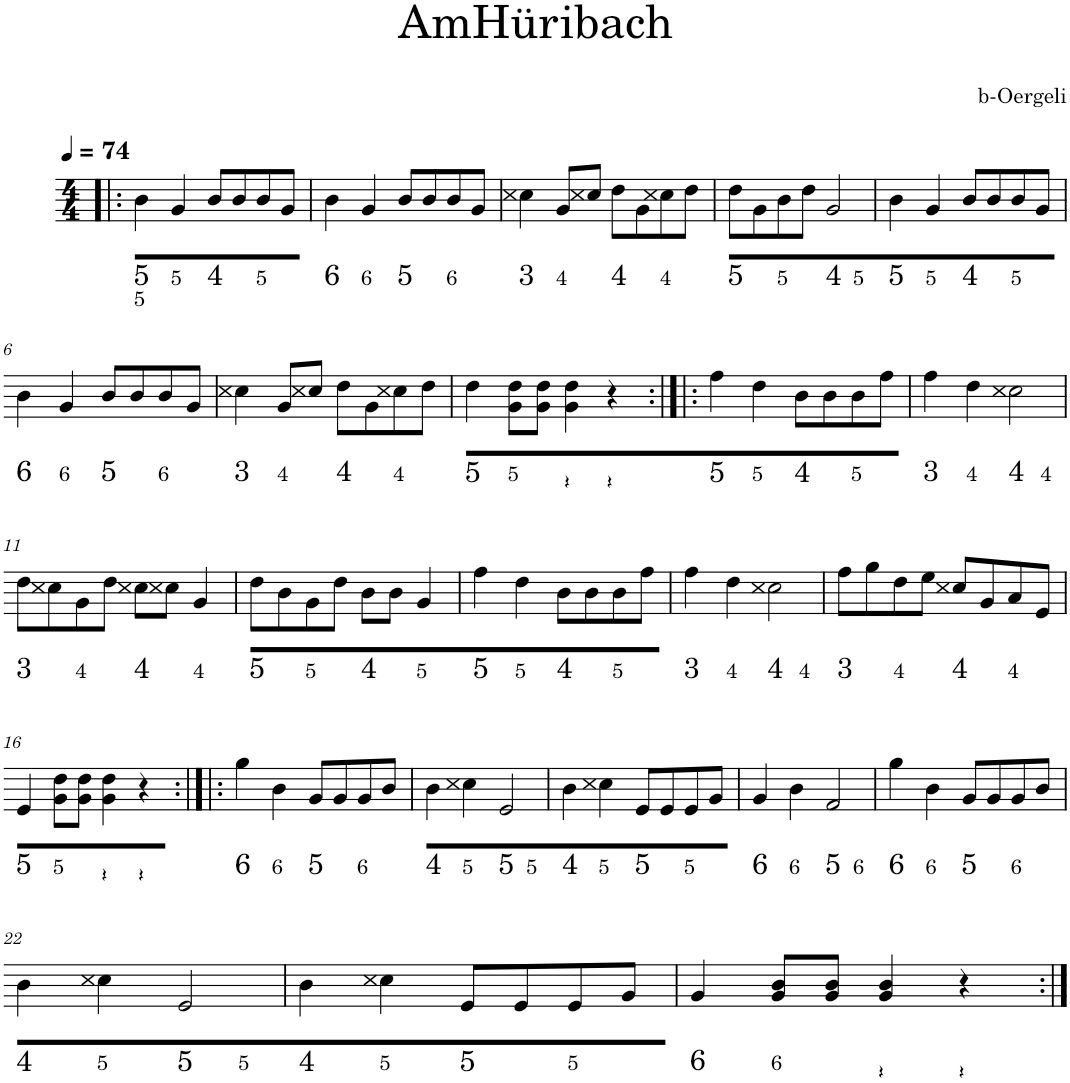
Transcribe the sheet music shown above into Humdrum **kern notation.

**kern	**kern
*part2	*part1
*staff2	*staff1
*I"Akkordeon	*I"Akkordeon
*stria5	*
*clefF4	*clefG2
*k[]	*k[]
*M4/4	*M4/4
*MM74	*MM74
=1!|:	=1!|:
*	*^
*	*	*^
!	!LO:TX:b:t=5	!	!
!	!LO:TX:b:t=5	!	!
8EE-' 8EE-'	4b\	4ryy	4ryy
8r	.	.	.
!	!LO:TX:b:t=5	!	!
8EE-'	4g/	4ryy	4ryy
8r	.	.	.
!	!LO:TX:b:t=4	!	!
8BBB-'	8b/L	4ryy	8ryy
8r	8b/	.	8ryy
!	!LO:TX:b:t=5	!	!
8EE-'	8b/	4ryy	8ryy
8r	8g/J	.	8ryy
=2	=2	=2	=2
!	!LO:TX:b:t=6	!	!
8GG#'	4b\	4ryy	4ryy
8r	.	.	.
!	!LO:TX:b:t=6	!	!
8GG#'	4g/	4ryy	4ryy
8r	.	.	.
!	!LO:TX:b:t=5	!	!
8EE-'	8b/L	4ryy	8ryy
8r	8b/	.	8ryy
!	!LO:TX:b:t=6	!	!
8GG#'	8b/	4ryy	8ryy
8r	8g/J	.	8ryy
=3	=3	=3	=3
!	!LO:TX:b:t=3	!	!
8FF'	4cc\	4ryy	4ryy
8r	.	.	.
!	!LO:TX:b:t=4	!	!
8BB-'	8g/L	4ryy	8ryy
8r	8cc/J	.	8ryy
!	!LO:TX:b:t=4	!	!
8BBB-'	8dd\L	4ryy	8ryy
8r	8g\	.	8ryy
!	!LO:TX:b:t=4	!	!
8BB-'	8cc\	4ryy	8ryy
8r	8dd\J	.	8ryy
=4	=4	=4	=4
!	!LO:TX:b:t=5	!	!
8EE-'	8dd\L	4ryy	8ryy
8r	8g\	.	8ryy
!	!LO:TX:b:t=5	!	!
8EE-'	8b\	4ryy	8ryy
8r	8dd\J	.	8ryy
!	!LO:TX:b:t=4	!	!
8BBB-'	2g/	4ryy	2ryy
8r	.	.	.
!	!	!LO:TX:b:t=5	!
8EE-'	.	4ryy	.
8r	.	.	.
=5	=5	=5	=5
!	!LO:TX:b:t=5	!	!
8EE-'	4b\	4ryy	4ryy
8r	.	.	.
!	!LO:TX:b:t=5	!	!
8EE-'	4g/	4ryy	4ryy
8r	.	.	.
!	!LO:TX:b:t=4	!	!
8BBB-'	8b/L	4ryy	8ryy
8r	8b/	.	8ryy
!	!LO:TX:b:t=5	!	!
8EE-'	8b/	4ryy	8ryy
8r	8g/J	.	8ryy
!!LO:LB:g=z	!!	!!
=6	=6	=6	=6
!	!LO:TX:b:t=6	!	!
8GG#'	4b\	4ryy	4ryy
8r	.	.	.
!	!LO:TX:b:t=6	!	!
8GG#'	4g/	4ryy	4ryy
8r	.	.	.
!	!LO:TX:b:t=5	!	!
8EE-'	8b/L	4ryy	8ryy
8r	8b/	.	8ryy
!	!LO:TX:b:t=6	!	!
8GG#'	8b/	4ryy	8ryy
8r	8g/J	.	8ryy
=7	=7	=7	=7
!	!LO:TX:b:t=3	!	!
8FF'	4cc\	4ryy	4ryy
8r	.	.	.
!	!LO:TX:b:t=4	!	!
8BB-'	8g/L	4ryy	8ryy
8r	8cc/J	.	8ryy
!	!LO:TX:b:t=4	!	!
8BBB-'	8dd\L	4ryy	8ryy
8r	8g\	.	8ryy
!	!LO:TX:b:t=4	!	!
8BB-'	8cc\	4ryy	8ryy
8r	8dd\J	.	8ryy
=8	=8	=8	=8
!	!LO:TX:b:t=5	!	!
8EE-'	4dd\	4ryy	4ryy
8r	.	.	.
!	!LO:TX:b:t=5	!	!
8EE-'	8g\ 8dd\L	4ryy	8ryy
8r	8g\ 8dd\J	.	8ryy
2r	4g\ 4dd\	4ryy	4ryy
.	4r	4ryy	4ryy
=9:|!|:	=9:|!|:	=9:|!|:	=9:|!|:
!	!LO:TX:b:t=5	!	!
8EE-'	4ff\	4ryy	4ryy
8r	.	.	.
!	!LO:TX:b:t=5	!	!
8EE-'	4dd\	4ryy	4ryy
8r	.	.	.
!	!LO:TX:b:t=4	!	!
8BBB-'	8b\L	4ryy	8ryy
8r	8b\	.	8ryy
!	!LO:TX:b:t=5	!	!
8EE-'	8b\	4ryy	8ryy
8r	8ff\J	.	8ryy
=10	=10	=10	=10
!	!LO:TX:b:t=3	!	!
8FF'	4ff\	4ryy	4ryy
8r	.	.	.
!	!LO:TX:b:t=4	!	!
8BB-'	4dd\	4ryy	4ryy
8r	.	.	.
!	!LO:TX:b:t=4	!	!
8BBB-'	2cc\	4ryy	2ryy
8r	.	.	.
!	!	!LO:TX:b:t=4	!
8BB-'	.	4ryy	.
8r	.	.	.
!!LO:LB:g=z	!!	!!
=11	=11	=11	=11
!	!LO:TX:b:t=3	!	!
8FF'	8dd\L	4ryy	8ryy
8r	8cc\	.	8ryy
!	!LO:TX:b:t=4	!	!
8BB-'	8g\	4ryy	8ryy
8r	8dd\J	.	8ryy
!	!LO:TX:b:t=4	!	!
8BBB-'	8cc\L	4ryy	8ryy
8r	8cc\J	.	8ryy
!	!LO:TX:b:t=4	!	!
8BB-'	4g/	4ryy	4ryy
8r	.	.	.
=12	=12	=12	=12
!	!LO:TX:b:t=5	!	!
8EE-'	8dd\L	4ryy	8ryy
8r	8b\	.	8ryy
!	!LO:TX:b:t=5	!	!
8EE-'	8g\	4ryy	8ryy
8r	8dd\J	.	8ryy
!	!LO:TX:b:t=4	!	!
8BBB-'	8b\L	4ryy	8ryy
8r	8b\J	.	8ryy
!	!LO:TX:b:t=5	!	!
8EE-'	4g/	4ryy	4ryy
8r	.	.	.
=13	=13	=13	=13
!	!LO:TX:b:t=5	!	!
8EE-'	4ff\	4ryy	4ryy
8r	.	.	.
!	!LO:TX:b:t=5	!	!
8EE-'	4dd\	4ryy	4ryy
8r	.	.	.
!	!LO:TX:b:t=4	!	!
8BBB-'	8b\L	4ryy	8ryy
8r	8b\	.	8ryy
!	!LO:TX:b:t=5	!	!
8EE-'	8b\	4ryy	8ryy
8r	8ff\J	.	8ryy
=14	=14	=14	=14
!	!LO:TX:b:t=3	!	!
8FF'	4ff\	4ryy	4ryy
8r	.	.	.
!	!LO:TX:b:t=4	!	!
8BB-'	4dd\	4ryy	4ryy
8r	.	.	.
!	!LO:TX:b:t=4	!	!
8BBB-'	2cc\	4ryy	2ryy
8r	.	.	.
!	!	!LO:TX:b:t=4	!
8BB-'	.	4ryy	.
8r	.	.	.
=15	=15	=15	=15
!	!LO:TX:b:t=3	!	!
8FF'	8ff\L	4ryy	8ryy
8r	8gg\	.	8ryy
!	!LO:TX:b:t=4	!	!
8BB-'	8dd\	4ryy	8ryy
8r	8ee\J	.	8ryy
!	!LO:TX:b:t=4	!	!
8BBB-'	8cc/L	4ryy	8ryy
8r	8g/	.	8ryy
!	!LO:TX:b:t=4	!	!
8BB-'	8a/	4ryy	8ryy
8r	8e/J	.	8ryy
!!LO:LB:g=z	!!	!!
=16	=16	=16	=16
!	!LO:TX:b:t=5	!	!
8EE-'	4e/	4ryy	4ryy
8r	.	.	.
!	!LO:TX:b:t=5	!	!
8EE-'	8g\ 8dd\L	4ryy	8ryy
8r	8g\ 8dd\J	.	8ryy
2r	4g\ 4dd\	4ryy	4ryy
.	4r	4ryy	4ryy
=17:|!|:	=17:|!|:	=17:|!|:	=17:|!|:
!	!LO:TX:b:t=6	!	!
8GG#'	4gg\	4ryy	4ryy
8r	.	.	.
!	!LO:TX:b:t=6	!	!
8GG#'	4b\	4ryy	4ryy
8r	.	.	.
!	!LO:TX:b:t=5	!	!
8EE-'	8g/L	4ryy	8ryy
8r	8g/	.	8ryy
!	!LO:TX:b:t=6	!	!
8GG#'	8g/	4ryy	8ryy
8r	8b/J	.	8ryy
=18	=18	=18	=18
!	!LO:TX:b:t=4	!	!
8BBB-'	4b\	4ryy	4ryy
8r	.	.	.
!	!LO:TX:b:t=5	!	!
8EE-'	4cc\	4ryy	4ryy
8r	.	.	.
!	!LO:TX:b:t=5	!	!
8EE-'	2e/	4ryy	2ryy
8r	.	.	.
!	!	!LO:TX:b:t=5	!
8EE-'	.	4ryy	.
8r	.	.	.
=19	=19	=19	=19
!	!LO:TX:b:t=4	!	!
8BBB-'	4b\	4ryy	4ryy
8r	.	.	.
!	!LO:TX:b:t=5	!	!
8EE-'	4cc\	4ryy	4ryy
8r	.	.	.
!	!LO:TX:b:t=5	!	!
8EE-'	8e/L	4ryy	8ryy
8r	8e/	.	8ryy
!	!LO:TX:b:t=5	!	!
8EE-'	8e/	4ryy	8ryy
8r	8g/J	.	8ryy
=20	=20	=20	=20
!	!LO:TX:b:t=6	!	!
8GG#'	4g/	4ryy	4ryy
8r	.	.	.
!	!LO:TX:b:t=6	!	!
8GG#'	4b\	4ryy	4ryy
8r	.	.	.
!	!LO:TX:b:t=5	!	!
8EE-'	2f/	4ryy	2ryy
8r	.	.	.
!	!	!LO:TX:b:t=6	!
8GG#'	.	4ryy	.
8r	.	.	.
=21	=21	=21	=21
!	!LO:TX:b:t=6	!	!
8GG#'	4gg\	4ryy	4ryy
8r	.	.	.
!	!LO:TX:b:t=6	!	!
8GG#'	4b\	4ryy	4ryy
8r	.	.	.
!	!LO:TX:b:t=5	!	!
8EE-'	8g/L	4ryy	8ryy
8r	8g/	.	8ryy
!	!LO:TX:b:t=6	!	!
8GG#'	8g/	4ryy	8ryy
8r	8b/J	.	8ryy
!!LO:LB:g=z	!!	!!
=22	=22	=22	=22
!	!LO:TX:b:t=4	!	!
8BBB-'	4b\	4ryy	4ryy
8r	.	.	.
!	!LO:TX:b:t=5	!	!
8EE-'	4cc\	4ryy	4ryy
8r	.	.	.
!	!LO:TX:b:t=5	!	!
8EE-'	2e/	4ryy	2ryy
8r	.	.	.
!	!	!LO:TX:b:t=5	!
8EE-'	.	4ryy	.
8r	.	.	.
=23	=23	=23	=23
!	!LO:TX:b:t=4	!	!
8BBB-'	4b\	4ryy	4ryy
8r	.	.	.
!	!LO:TX:b:t=5	!	!
8EE-'	4cc\	4ryy	4ryy
8r	.	.	.
!	!LO:TX:b:t=5	!	!
8EE-'	8e/L	4ryy	8ryy
8r	8e/	.	8ryy
!	!LO:TX:b:t=5	!	!
8EE-'	8e/	4ryy	8ryy
8r	8g/J	.	8ryy
=24	=24	=24	=24
!	!LO:TX:b:t=6	!	!
8GG#'	4g/	4ryy	4ryy
8r	.	.	.
!	!LO:TX:b:t=6	!	!
8GG#'	8g/ 8b/L	4ryy	8ryy
8r	8g/ 8b/J	.	8ryy
2r	4g/ 4b/	4ryy	4ryy
.	4r	4ryy	4ryy
*	*v	*v	*v
=:|!	=:|!
*-	*-
